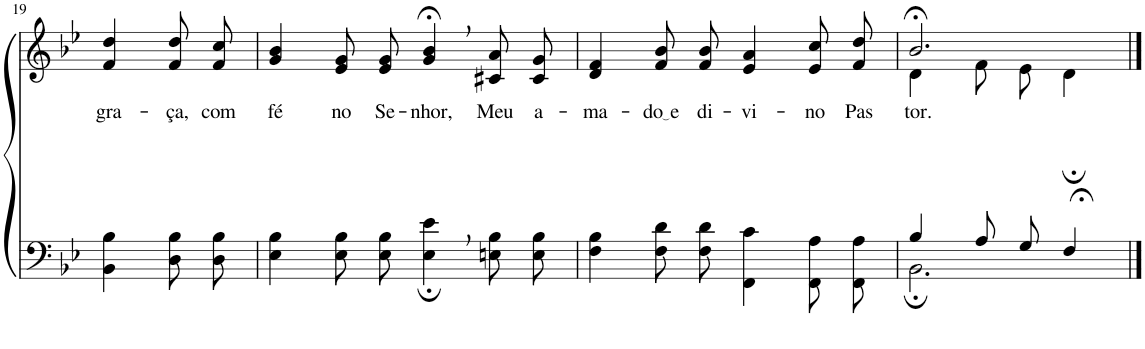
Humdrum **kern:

**kern	**kern	**text
*part2	*part1	*part1
*staff2	*staff1	*staff1
*I"Parte III e IV	*I"Parte I e II	*
!!LO:PB:g=z
*clefF4	*clefG2	*
*k[b-e-]	*k[b-e-]	*
*M4/4	*M4/4	*
=19	=19	=19
!	!	!LO:LY:b
4BB-\ 4B-\	4f/ 4dd/	gra-
!	!	!LO:LY:b
8D\ 8B-\L	8f/ 8dd/L	-ça,
!	!	!LO:LY:b
8D\ 8B-\J	8f/ 8cc/J	-com
=20	=20	=20
!	!	!LO:LY:b
4E-\ 4B-\	4g/ 4b-/	fé
!	!	!LO:LY:b
8E-\ 8B-\L	8e-/ 8g/L	no
!	!	!LO:LY:b
8E-\ 8B-\J	8e-/ 8g/J	Se-
!	!	!LO:LY:b
4E-\;, 4e-\;,	4g/;<, 4b-/;<,	-nhor,
!	!	!LO:LY:b
8En\ 8B-\L	8c#X/ 8a/L	Meu
!	!	!LO:LY:b
8E\ 8B-\J	8c#/ 8g/J	a-
=21	=21	=21
!	!	!LO:LY:b
4F\ 4B-\	4d/ 4f/	-ma-
!	!	!LO:LY:b
8F\ 8d\L	8f/ 8b-/L	do e
!	!	!LO:LY:b
8F\ 8d\J	8f/ 8b-/J	di-
!	!	!LO:LY:b
4FF\ 4c\	4e-/ 4a/	-vi-
!	!	!LO:LY:b
8FF/ 8A/L	8e-/ 8cc/L	-no
!	!	!LO:LY:b
8FF/ 8A/J	8f/ 8dd/J	Pas-
=22	=22	=22
*^	*^	*
!	!	!	!	!LO:LY:b
4B-/	2.BB-;\	2.b-;</	4d\	-tor.
8A/L	.	.	8f\L	.
8G/J	.	.	8e-\J	.
4F;</	.	.	4d;\	.
*v	*v	*	*	*
*	*v	*v	*
==	==	==
*-	*-	*-
